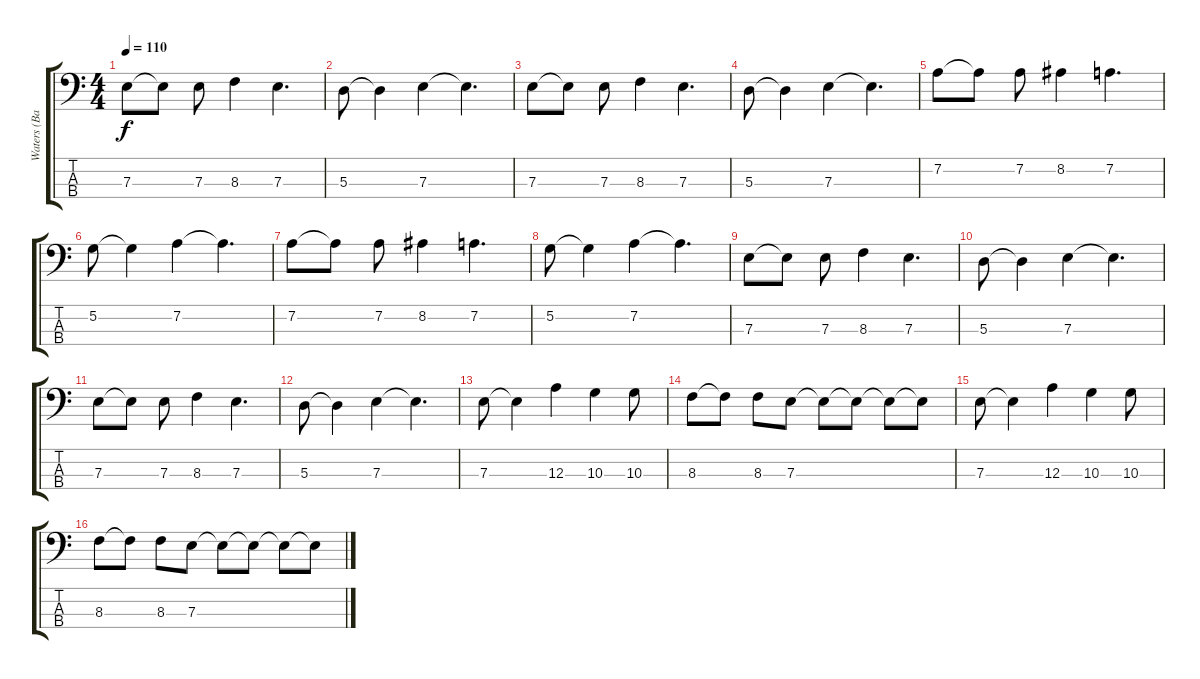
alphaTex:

\track ("Waters (Bass)" "Waters (Ba") {instrument electricbasspick}
\staff {score tabs}
\tuning (G2 D2 A1 E1) {hide}
\ts (4 4)
\tempo 110
\clef f4
\ks c
7.3.8{dy f} 7.3{t}.8 7.3.8 8.3.4 7.3.4{d} |
5.3.8 5.3{t}.4 7.3.4 7.3{t}.4{d} |
7.3.8 7.3{t}.8 7.3.8 8.3.4 7.3.4{d} |
5.3.8 5.3{t}.4 7.3.4 7.3{t}.4{d} |
7.2.8 7.2{t}.8 7.2.8 8.2.4 7.2.4{d} |
5.2.8 5.2{t}.4 7.2.4 7.2{t}.4{d} |
7.2.8 7.2{t}.8 7.2.8 8.2.4 7.2.4{d} |
5.2.8 5.2{t}.4 7.2.4 7.2{t}.4{d} |
7.3.8 7.3{t}.8 7.3.8 8.3.4 7.3.4{d} |
5.3.8 5.3{t}.4 7.3.4 7.3{t}.4{d} |
7.3.8 7.3{t}.8 7.3.8 8.3.4 7.3.4{d} |
5.3.8 5.3{t}.4 7.3.4 7.3{t}.4{d} |
7.3.8 7.3{t}.4 12.3.4 10.3.4 10.3.8 |
8.3.8 8.3{t}.8 8.3.8 7.3.8 7.3{t}.8 7.3{t}.8 7.3{t}.8 7.3{t}.8 |
7.3.8 7.3{t}.4 12.3.4 10.3.4 10.3.8 |
8.3.8 8.3{t}.8 8.3.8 7.3.8 7.3{t}.8 7.3{t}.8 7.3{t}.8 7.3{t}.8
